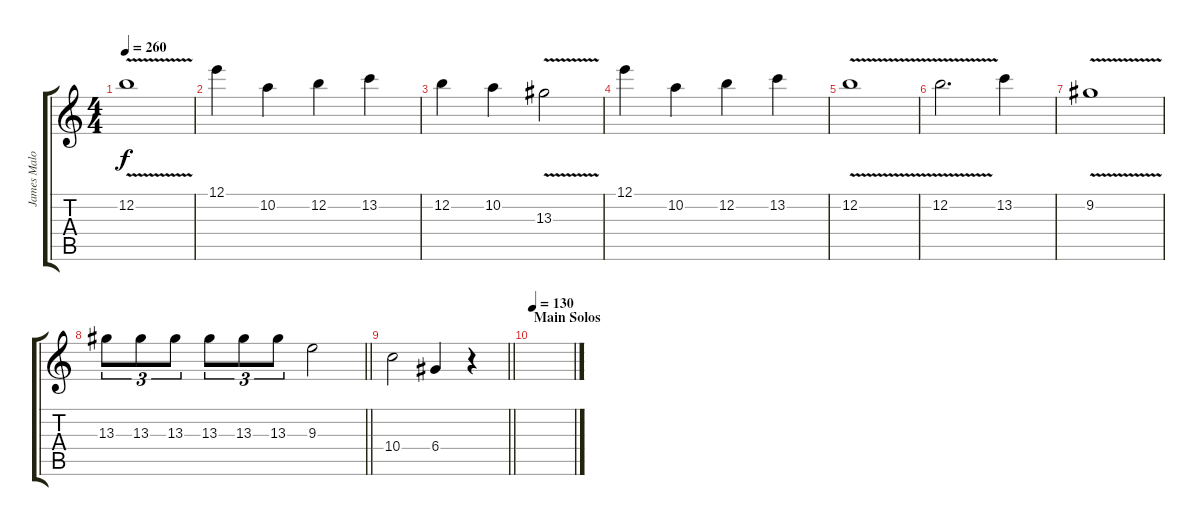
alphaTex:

\track ("James Malone Lead" "James Malo") {instrument distortionguitar}
\staff {score tabs}
\tuning (E4 B3 G3 D3 A2 E2) {hide}
\ts (4 4)
\tempo 260
\clef g2
\ks c
12.2{v}.1{dy f} |
12.1.4 10.2.4 12.2.4 13.2.4 |
12.2.4 10.2.4 13.3{v}.2 |
12.1.4 10.2.4 12.2.4 13.2.4 |
12.2{v}.1 |
12.2{v}.2{d} 13.2.4 |
9.2{v}.1 |
\barLineRight lightlight
13.3.8{tu (3 2)} 13.3.8{tu (3 2)} 13.3.8{tu (3 2)} 13.3.8{tu (3 2)} 13.3.8{tu (3 2)} 13.3.8{tu (3 2)} 9.3.2 |
\barLineRight lightlight
10.4.2 6.4.4 r.4 |
\section ("" "Main Solos")
\tempo 130
